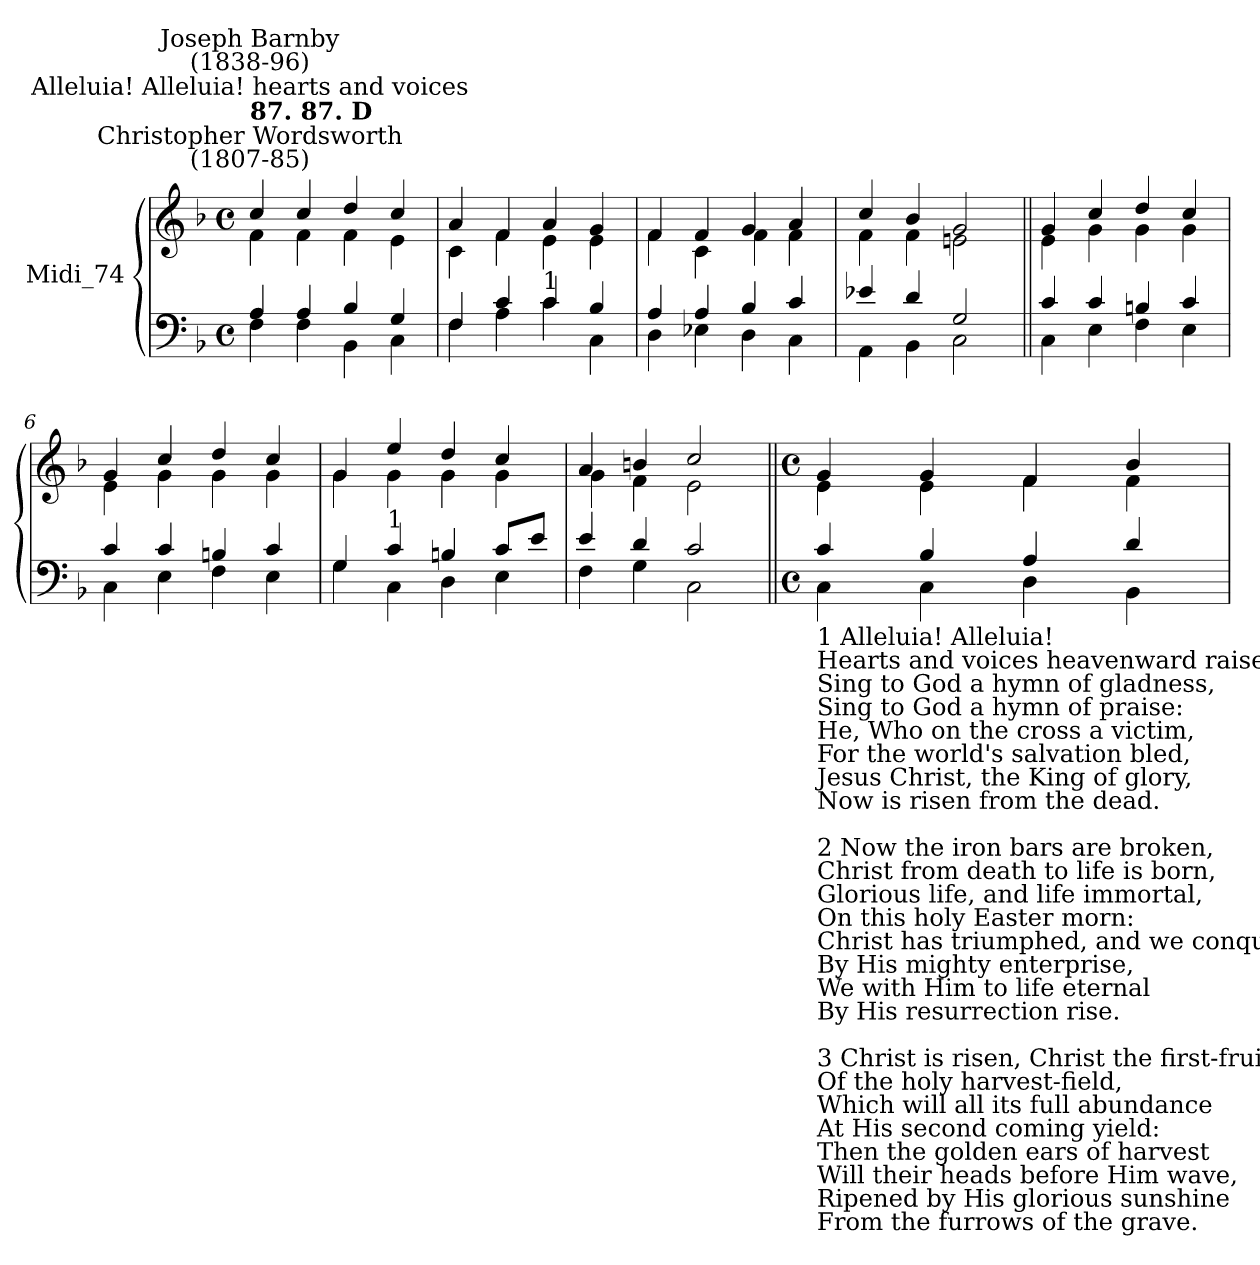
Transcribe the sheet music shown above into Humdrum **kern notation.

**kern	**kern
*part2	*part1
*staff2	*staff1
*I"Midi_74	*I"Midi_74
*clefF4	*clefG2
*k[b-]	*k[b-]
*F:	*F:
*M4/4	*M4/4
*met(c)	*met(c)
=1	=1
*^	*^
!	!	!LO:TX:a:cj:t=Christopher Wordsworth\n(1807-85)	!
!	!	!LO:TX:a:B:t=87. 87. D	!
!	!	!LO:TX:a:cj:t=Alleluia! Alleluia! hearts and voices	!
!	!	!LO:TX:a:cj:t=Joseph Barnby\n(1838-96)	!
4A/	4F\	4cc/	4f\
4A/	4F\	4cc/	4f\
4B-/	4BB-\	4dd/	4f\
4G/	4C\	4cc/	4e\
=2	=2	=2	=2
4F/	4F\	4a/	4c\
4c/	4A\	4f/	4f\
!	!	!LO:TX:b:t=1	!
4c/	4c\	4a/	4e\
4B-/	4C\	4g/	4e\
=3	=3	=3	=3
4A/	4D\	4f/	4f\
4A/	4E-X\	4f/	4c\
4B-/	4D\	4g/	4f\
4c/	4C\	4a/	4f\
=4	=4	=4	=4
4e-X/	4AA\	4cc/	4f\
4d/	4BB-\	4b-/	4f\
2G/	2C\	2g/	2en\
=5||	=5||	=5||	=5||
4c/	4C\	4g/	4e\
4c/	4E\	4cc/	4g\
4Bn/	4F\	4dd/	4g\
4c/	4E\	4cc/	4g\
=6	=6	=6	=6
4c/	4C\	4g/	4e\
4c/	4E\	4cc/	4g\
4Bn/	4F\	4dd/	4g\
4c/	4E\	4cc/	4g\
=7	=7	=7	=7
4G/	4G\	4g/	4g\
!	!	!LO:TX:b:t=1	!
4c/	4C\	4ee/	4g\
4Bn/	4D\	4dd/	4g\
8c/L	4E\	4cc/	4g\
8e/J	.	.	.
=8	=8	=8	=8
4e/	4F\	4a/	4g\
4d/	4G\	4bn/	4f\
2c/	2C\	2cc/	2e\
!!LO:LB:g=z	!!
=9||	=9||	=9||	=9||
*M4/4	*	*M4/4	*
*met(c)	*	*met(c)	*
!LO:TX:b:t=1 Alleluia! Alleluia!\nHearts and voices heavenward raise&colon;\nSing to God a hymn of gladness,\nSing to God a hymn of praise&colon;\nHe, Who on the cross a victim,\nFor the world's salvation bled,\nJesus Christ, the King of glory,\nNow is risen from the dead.\n\n2 Now the iron bars are broken,\nChrist from death to life is born,\nGlorious life, and life immortal,\nOn this holy Easter morn&colon;\nChrist has triumphed, and we conquer\nBy His mighty enterprise,\nWe with Him to life eternal\nBy His resurrection rise.\n\n3 Christ is risen, Christ the first-fruits\nOf the holy harvest-field,\nWhich will all its full abundance\nAt His second coming yield&colon;\nThen the golden ears of harvest\nWill their heads before Him wave,\nRipened by His glorious sunshine\nFrom the furrows of the grave.	!	!	!
4c/	4C\	4g/	4e\
4B-/	4C\	4g/	4e\
4A/	4D\	4f/	4f\
4d/	4BB-\	4b-/	4f\
*v	*v	*	*
*	*v	*v
=	=
*-	*-
